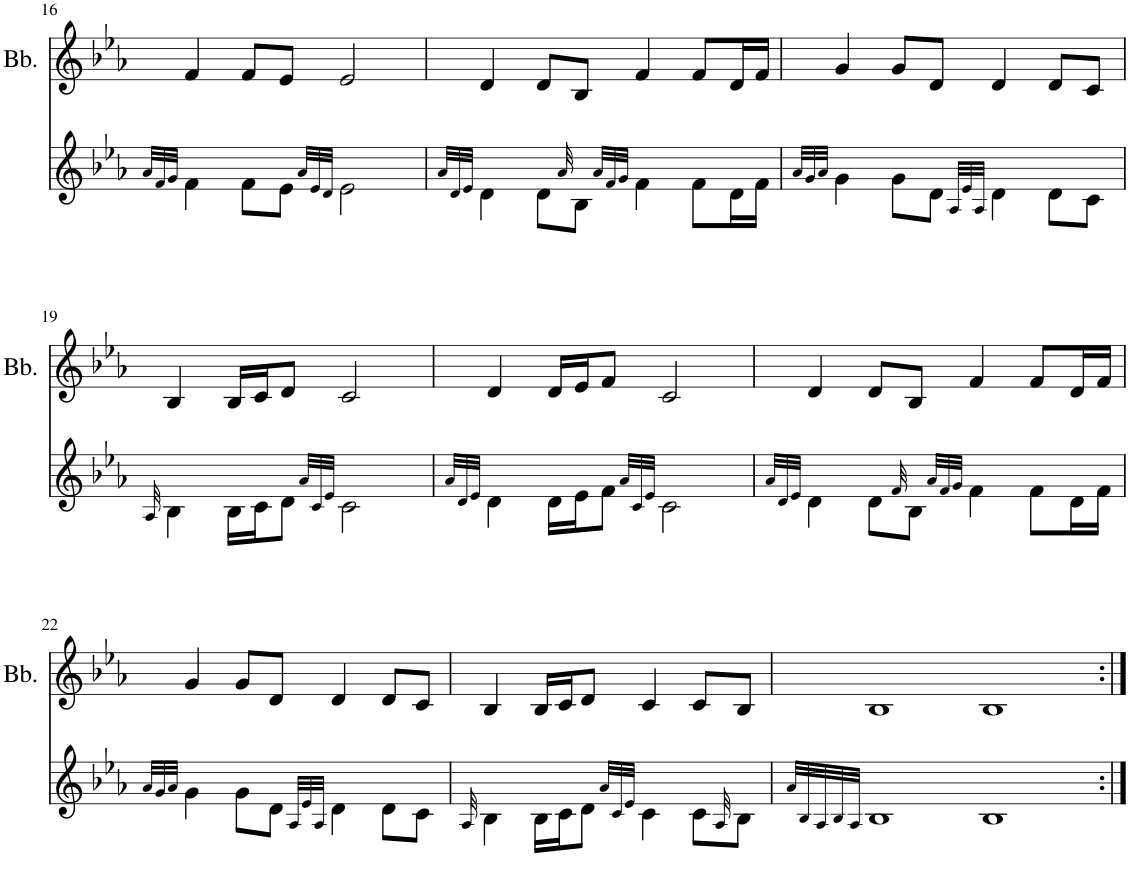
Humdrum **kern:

**kern	**kern
*part2	*part1
*staff2	*staff1
*I"Bagpipe	*I"Bombarde
*	*I'Bb.
!!LO:PB:g=z
*clefG2	*clefG2
*k[b-e-a-]	*k[b-e-a-]
*M4/4	*M4/4
=16	=16
32qa-/LLL	.
32qf/	.
32qg/JJJ	.
4f\	4f/
8f\L	8f/L
8e-\J	8e-/J
32qa-/LLL	.
32qe-/	.
32qd/JJJ	.
2e-\	2e-/
=17	=17
32qa-/LLL	.
32qd/	.
32qe-/JJJ	.
4d\	4d/
8d\L	8d/L
32qa-/	.
8B-\J	8B-/J
32qa-/LLL	.
32qf/	.
32qg/JJJ	.
4f\	4f/
8f\L	8f/L
16d\L	16d/L
16f\JJ	16f/JJ
=18	=18
32qa-/LLL	.
32qg/	.
32qa-/JJJ	.
4g\	4g/
8g\L	8g/L
8d\J	8d/J
32qA-/LLL	.
32qe-/	.
32qA-/JJJ	.
4d\	4d/
8d\L	8d/L
8c\J	8c/J
!!LO:LB:g=z
=19	=19
32qA-/	.
4B-\	4B-/
16B-\LL	16B-/LL
16c\J	16c/J
8d\J	8d/J
32qa-/LLL	.
32qc/	.
32qe-/JJJ	.
2c\	2c/
=20	=20
32qa-/LLL	.
32qd/	.
32qe-/JJJ	.
4d\	4d/
16d\LL	16d/LL
16e-\J	16e-/J
8f\J	8f/J
32qa-/LLL	.
32qc/	.
32qe-/JJJ	.
2c\	2c/
=21	=21
32qa-/LLL	.
32qd/	.
32qe-/JJJ	.
4d\	4d/
8d\L	8d/L
32qf/	.
8B-\J	8B-/J
32qa-/LLL	.
32qf/	.
32qg/JJJ	.
4f\	4f/
8f\L	8f/L
16d\L	16d/L
16f\JJ	16f/JJ
!!LO:LB:g=z
=22	=22
32qa-/LLL	.
32qg/	.
32qa-/JJJ	.
4g\	4g/
8g\L	8g/L
8d\J	8d/J
32qA-/LLL	.
32qe-/	.
32qA-/JJJ	.
4d\	4d/
8d\L	8d/L
8c\J	8c/J
=23	=23
32qA-/	.
4B-\	4B-/
16B-\LL	16B-/LL
16c\J	16c/J
8d\J	8d/J
32qa-/LLL	.
32qc/	.
32qe-/JJJ	.
4c\	4c/
8c\L	8c/L
32qA-/	.
8B-\J	8B-/J
=24	=24
32qa-/LLL	.
32qB-/	.
32qA-/	.
32qB-/	.
32qA-/JJJ	.
1B-	1B-
1B-	1B-
=:|!	=:|!
*-	*-
